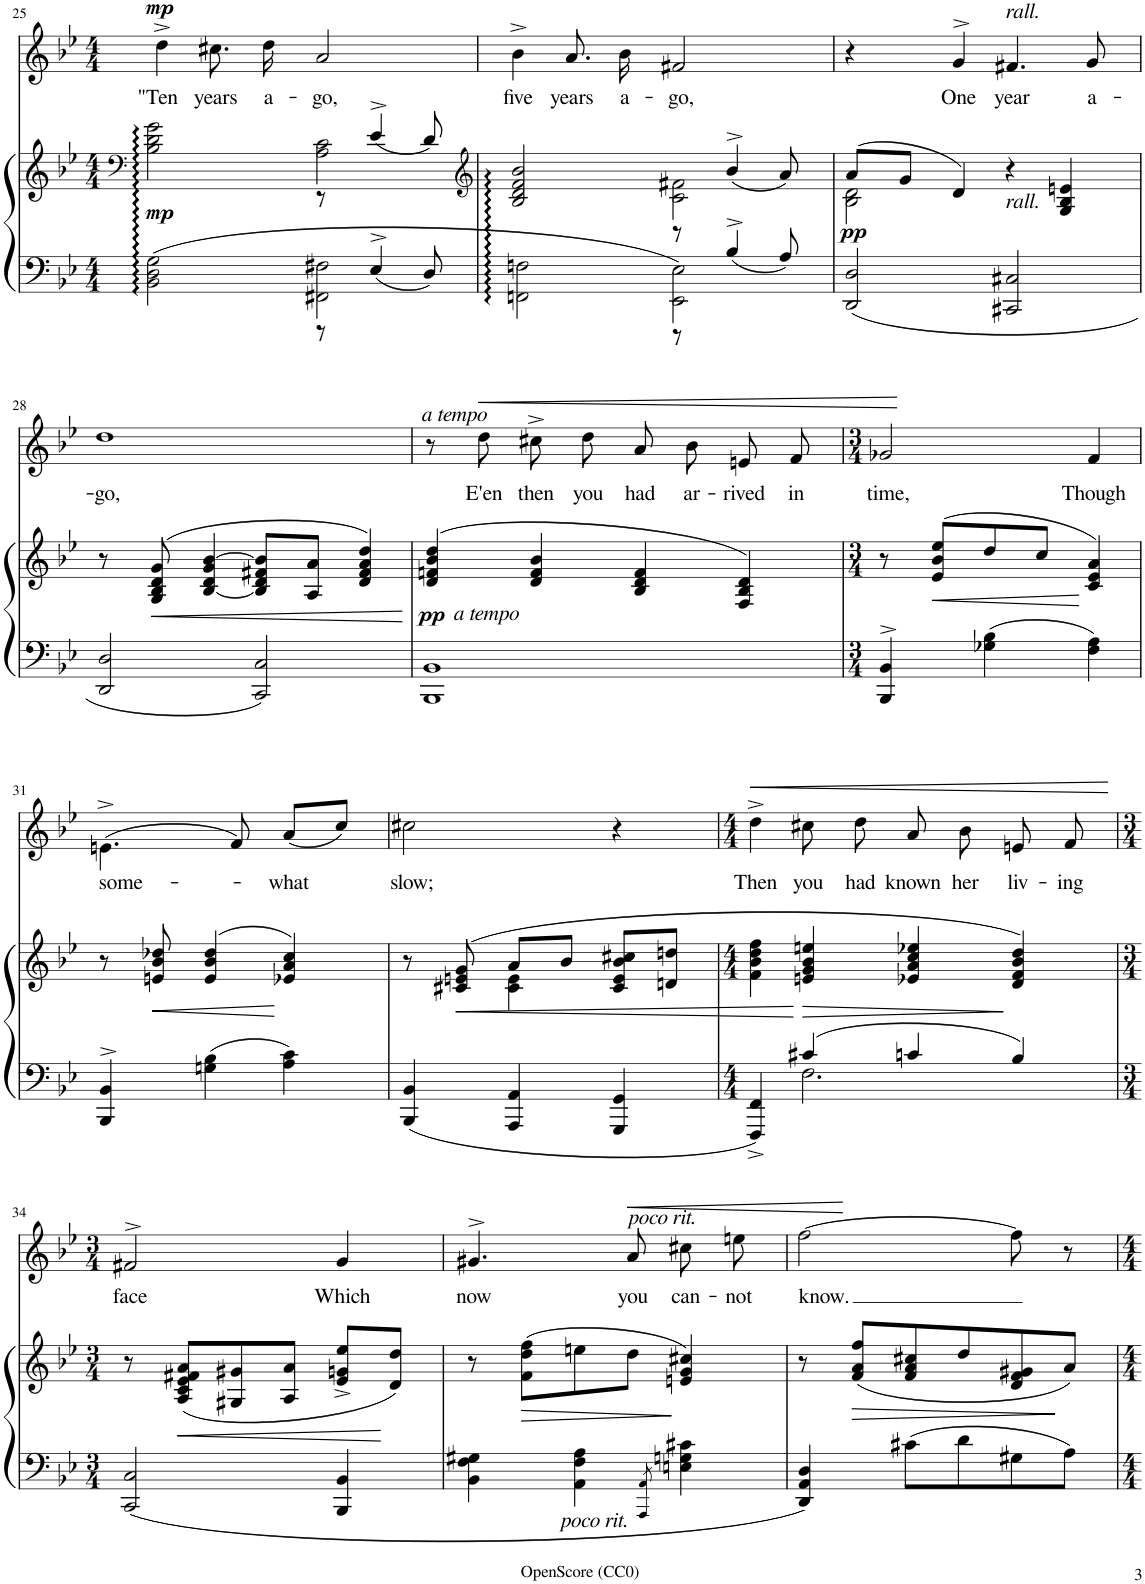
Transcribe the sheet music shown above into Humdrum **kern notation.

**kern	**kern	**dynam	**kern	**text	**dynam
*part2	*part2	*part2	*part1	*part1	*part1
*staff3	*staff2	*staff2/3	*staff1	*staff1	*staff1
*I"Piano	*	*	*I"Voice	*	*
*I'Pno	*	*	*	*	*
!!LO:PB:g=z
*clefF4	*clefF4	*	*clefG2	*	*
*k[b-e-]	*k[b-e-]	*	*k[b-e-]	*	*
*M4/4	*M4/4	*	*M4/4	*	*
=25	=25	=25	=25	=25	=25
*^	*^	*	*	*	*
!	!	!	!	!LO:DY:b	!	!LO:LY:b	!LO:DY:a
2BB-\ 2D\ 2G\	2ryy	2B-\ 2d\ 2g\	2ryy	mp	4dd^\	"Ten	mp
!	!	!	!	!	!	!LO:LY:b	!
.	.	.	.	.	8.cc#X\	years	.
!	!	!	!	!	!	!LO:LY:b	!
.	.	.	.	.	16dd\	a-	.
!	!	!	!	!	!	!LO:LY:b	!
2FF#X\ 2F#X\	8r	2A\ 2c\	8r	.	2a/	-go,	.
.	4E-^/	.	(4e-^>/	.	.	.	.
.	8D/	.	8d/)	.	.	.	.
=26	=26	=26	=26	=26	=26	=26	=26
*	*	*clefG2	*	*	*	*	*
!	!	!	!	!	!	!LO:LY:b	!
2FFn\ 2Fn\	2ryy	2B-/ 2d/ 2f/ 2b-/	2ryy	.	4b-^\	five	.
!	!	!	!	!	!	!LO:LY:b	!
.	.	.	.	.	8.a/	years	.
!	!	!	!	!	!	!LO:LY:b	!
.	.	.	.	.	16b-\	a-	.
!	!	!	!	!	!	!LO:LY:b	!
2EE-\ 2E-\	8r	2c\ 2f#X\	8r	.	2f#X/	-go,	.
.	4B-^/	.	(4b-^/	.	.	.	.
.	8A/	.	8a/)	.	.	.	.
=27	=27	=27	=27	=27	=27	=27	=27
!	!	!	!	!LO:DY:b	!	!	!
*v	*v	*	*	*	*	*	*
2DD/ 2D/	(8a/L	2B-\ 2d\	pp	4r	.	.
.	8g/J	.	.	.	.	.
!	!	!	!	!	!LO:LY:b	!
.	4d/)	.	.	4g^>/	One	.
!	!	!	!	!LO:TX:a:i:t=rall.	!	!
!	!LO:TX:b:i:t=rall.	!	!	!	!	!
!	!	!	!	!	!LO:LY:b	!
2CC#X/ 2C#X/	4r	2ryy	.	4.f#X/	year	.
.	4G/ 4B-/ 4en/	.	.	.	.	.
!	!	!	!	!	!LO:LY:b	!
.	.	.	.	8g/	a-	.
*	*v	*v	*	*	*	*
!!LO:LB:g=z
=28	=28	=28	=28	=28	=28
!	!	!	!	!LO:LY:b	!
2DD/ 2D/	8r	.	1dd	-go,	.
!	!	!LO:HP:b	!	!	!
.	(>8G/ 8B-/ 8d/ 8g/	<	.	.	.
.	[4B-/ 4d/ 4g/ [4b-/	.	.	.	.
2CC/ 2C/	8B-/] 8d/ 8f#X/ 8b-/]L	.	.	.	.
.	8A/ 8a/J	.	.	.	.
.	4d/ 4f#/ 4a/ 4dd/)	.	.	.	.
=29	=29	=29	=29	=29	=29
!	!	!	!LO:TX:a:i:t=a tempo	!	!
!	!LO:TX:b:i:t=a tempo	!	!	!	!
!	!	!LO:DY:b	!	!	!
1BBB- 1BB-	(>4d/ 4fn/ 4b-/ 4dd/	pp	8r	.	.
!	!	!	!	!LO:LY:b	!
.	.	.	8dd\	E'en	.
!	!	!	!	!LO:LY:b	!
.	4d/ 4f/ 4b-/	.	8cc#X^\	then	.
!	!	!	!	!LO:LY:b	!
.	.	.	8dd\	you	.
!	!	!	!	!LO:LY:b	!
.	4B-/ 4d/ 4f/	.	8a/	had	.
!	!	!	!	!LO:LY:b	!
.	.	.	8b-\	ar-	.
!	!	!	!	!LO:LY:b	!
.	4F/ 4B-/ 4d/)	.	8en/	-rived	.
!	!	!	!	!LO:LY:b	!
.	.	.	8f/	in	.
=30	=30	=30	=30	=30	=30
*M3/4	*M3/4	*	*M3/4	*	*
!	!	!	!	!LO:LY:b	!
*	*	*	*^	*	*
4BBB-/^> 4BB-/^>	8r	.	2g-X/	16ryy	time,	.
.	.	.	.	16ryy	.	.
!	!	!LO:HP:b	!	!	!	!
.	(>8e-/ 8b-/ 8ee-/L	<	.	8ryy	.	.
4G-X\ 4B-\	8dd/	.	.	2ryy	.	.
.	8cc/J	.	.	.	.	.
!	!	!	!	!	!LO:LY:b	!
4F\ 4A\	4c/ 4e-/ 4a/)	[	4f/	.	Though	.
*	*	*	*v	*v	*	*
!!LO:LB:g=z
=31	=31	=31	=31	=31	=31
!	!	!	!	!LO:LY:b	!
4BBB-/^> 4BB-/^>	8r	.	(4.en^\	some-	.
!	!	!LO:HP:b	!	!	!
.	8en/ 8b-/ 8dd-X/	<	.	.	.
4Gn\ 4B-\	(>4e/ 4b-/ 4dd-/	.	.	.	.
.	.	.	8f/)	.	.
!	!	!	!	!LO:LY:b	!
4A\ 4c\	4e-X/ 4a/ 4cc/)	[	(8a/L	-what	.
.	.	.	8cc/J)	.	.
=32	=32	=32	=32	=32	=32
*	*^	*	*	*	*
!	!	!	!	!	!LO:LY:b	!
4BBB-/ 4BB-/	8r	4ryy	.	2cc#X\	slow;	.
!	!	!	!LO:HP:b	!	!	!
.	(8c#X/ 8en/ 8g/	.	<	.	.	.
4AAA/ 4AA/	8a/L	4c#\ 4e\	.	.	.	.
.	8b-/J	.	.	.	.	.
4GGG/ 4GG/	8c#/ 8e/ 8b-/ 8cc#X/L	4ryy	.	4r	.	.
.	8dn/ 8ddn/J	.	.	.	.	.
*	*v	*v	*	*	*	*
=33	=33	=33	=33	=33	=33
*M4/4	*M4/4	*	*M4/4	*	*
*^	*	*	*	*	*
!	!	!	!	!	!LO:LY:b	!LO:HP:b
4FFF/^ 4FF/^	4ryy	4f\ 4b-\ 4dd\ 4ff\	.	4dd^\	Then	<
!	!	!	!LO:HP:n=1:b	!	!LO:LY:b	!
4c#X/	2.F\	4en/ 4g/ 4b-/ 4een/	[ >	8cc#X\	you	.
!	!	!	!	!	!LO:LY:b	!
.	.	.	.	8dd\	had	.
!	!	!	!	!	!LO:LY:b	!
4cn/	.	4e-X/ 4a/ 4cc/ 4ee-X/	.	8a/	known	.
!	!	!	!	!	!LO:LY:b	!
.	.	.	.	8b-\	her	.
!	!	!	!	!	!LO:LY:b	!
4B-/	.	4d/ 4f/ 4b-/ 4dd/)	[	8en/	liv-	.
!	!	!	!	!	!LO:LY:b	!
.	.	.	.	8f/	-ing	.
*v	*v	*	*	*	*	*
.	.	.	.	.	[
!!LO:LB:g=z
=34	=34	=34	=34	=34	=34
*M3/4	*M3/4	*	*M3/4	*	*
!	!	!	!	!LO:LY:b	!
2CC/ 2C/	8r	.	2f#X^>/	face	.
!	!	!LO:HP:b	!	!	!
.	(8A/ 8c/ 8e-/ 8f#X/ 8a/L	<	.	.	.
.	8G#X/ 8g#X/	.	.	.	.
.	8A/ 8a/J	.	.	.	.
!	!	!	!	!LO:LY:b	!
4BBB-/ 4BB-/	8e-/^ 8gn/^ 8ee-/^L	.	4g/	Which	.
.	8d/ 8dd/J)	]	.	.	.
=35	=35	=35	=35	=35	=35
!	!	!	!	!LO:LY:b	!
4BB-\ 4F\ 4G#X\	8r	.	4.g#X^>/	now	.
!	!	!LO:HP:b	!	!	!
.	(8f\ 8dd\ 8ff\L	>	.	.	.
!LO:TX:b:i:t=poco rit.	!	!	!	!	!
4AA\ 4F\ 4A\	8een\	.	.	.	.
!	!	!	!LO:TX:a:i:t=poco rit.	!	!
!	!	!	!	!LO:LY:b	!LO:HP:b
.	8dd\J	.	8a/	you	<
8qAAA/ 8qAA/	.	.	.	.	.
!	!	!	!	!LO:LY:b	!
4En\ 4Gn\ 4c#X\	4en/ 4g/ 4cc#X/)	[	8cc#X\	can-	.
!	!	!	!	!LO:LY:b	!
.	.	.	8een\	-not	.
=36	=36	=36	=36	=36	=36
!	!	!	!	!LO:LY:b	!
*	*	*	*^	*	*
4DD/ 4AA/ 4D/	8r	.	[2ff\	8ryy	know.	.
.	(8f/ 8a/ 8ff/L	.	.	8ryy	.	[
8c#X\L	8f/ 8a/ 8cc#X/	.	.	2ryy	.	.
8d\	8dd/	.	.	.	.	.
8G#X\	8d/ 8f/ 8g#X/	.	8ff\]	.	.	.
8A\J	8a/J)	]	8r	.	.	.
*	*	*	*v	*v	*	*
=	=	=	=	=	=
*-	*-	*-	*-	*-	*-
